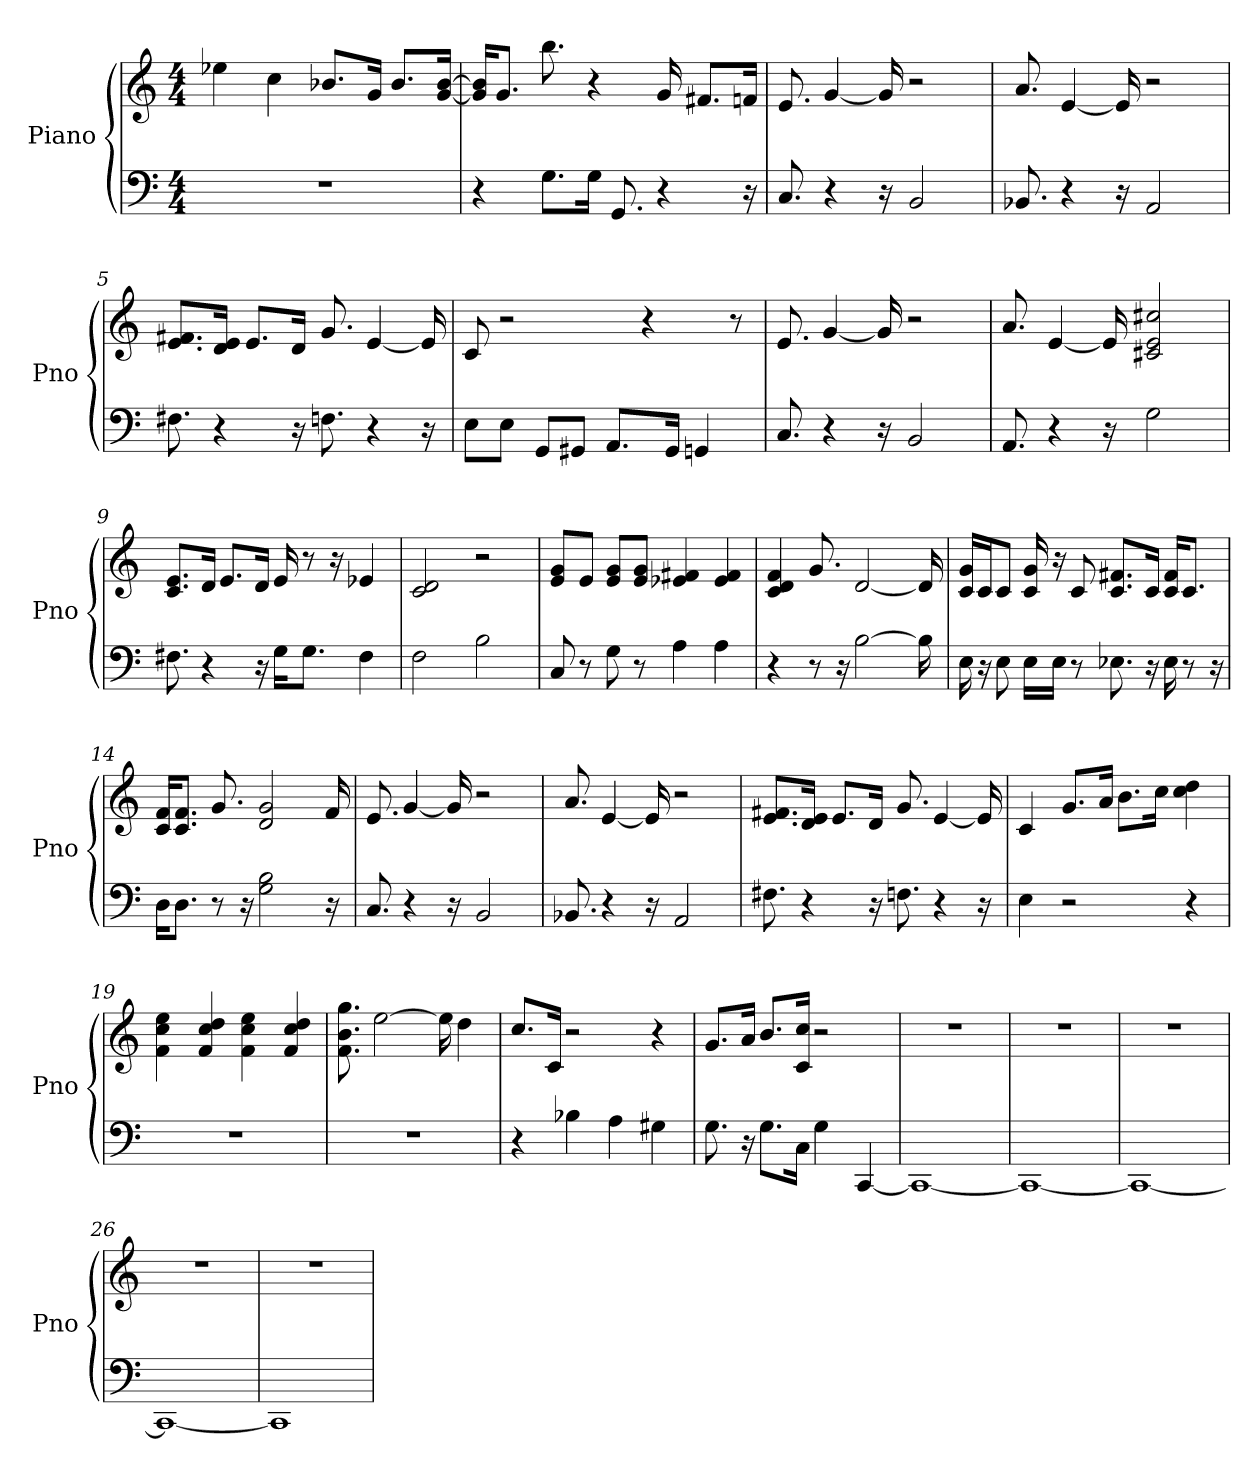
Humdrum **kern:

**kern	**kern
*part1	*part1
*staff2	*staff1
*I"Piano	*
*I'Pno	*
*clefF4	*clefG2
*k[]	*k[]
*C:	*C:
*M4/4	*M4/4
*MM111	*MM111
=1	=1
1r	4ee-
.	4cc
.	8.b-/L
.	16g/Jk
.	8.b-/L
.	[16b-/ [16g/Jk
=2	=2
4r	16b-]/ 16g]/KL
.	8.g/J
8.G\L	8.bb
16G\Jk	4r
8.GG	.
4r	16g
.	8.f#/L
16r	16f/Jk
=3	=3
8.C	8.e
4r	[4g
16r	16g]
2BB	2r
=4	=4
8.BB-	8.a
4r	[4e
16r	16e]
2AA	2r
=5	=5
8.F#	8.e/ 8.f#/L
4r	16e/ 16d/Jk
.	8.e/L
16r	16d/Jk
8.F	8.g
4r	[4e
16r	16e]
=6	=6
8E\L	8c
8E\J	2r
8GG/L	.
8GG#/J	.
8.AA/L	.
.	4r
16GG#/Jk	.
4GG	.
.	8r
=7	=7
8.C	8.e
4r	[4g
16r	16g]
2BB	2r
=8	=8
8.AA	8.a
4r	[4e
16r	16e]
2G	2c# 2cc# 2e
=9	=9
8.F#	8.e/ 8.c/L
4r	16d/Jk
.	8.e/L
16r	16d/Jk
16G\KL	16e
8.G\J	8r
.	16r
4F#	4e-
=10	=10
2F	2d 2c
2B	2r
=11	=11
8C	8e/ 8g/L
8r	8e/J
8G	8e/ 8g/L
8r	8e/ 8g/J
4A	4e- 4f#
4A	4e- 4f#
=12	=12
4r	4d 4c 4f
8r	8.g
16r	.
[2B	[2d
16B]	16d]
=13	=13
16E	16c/ 16g/LL
16r	16c/J
8E	8c/J
16E\LL	16c 16g
16E\JJ	16r
8r	8c
8.E-	8.c/ 8.f#/L
16r	16c/Jk
16E-	16f#/ 16c/KL
8r	8.c/J
16r	.
=14	=14
16D\KL	16f/ 16c/KL
8.D\J	8.f/ 8.c/J
8r	8.g
16r	.
2G 2B	2d 2g
16r	16f
=15	=15
8.C	8.e
4r	[4g
16r	16g]
2BB	2r
=16	=16
8.BB-	8.a
4r	[4e
16r	16e]
2AA	2r
=17	=17
8.F#	8.f#/ 8.e/L
4r	16e/ 16d/Jk
.	8.e/L
16r	16d/Jk
8.F	8.g
4r	[4e
16r	16e]
=18	=18
4E	4c
2r	8.g/L
.	16a/Jk
.	8.b\L
.	16cc\Jk
4r	4dd 4cc
=19	=19
1r	4f 4cc 4ee
.	4cc 4dd 4f
.	4cc 4ee 4f
.	4cc 4dd 4f
=20	=20
1r	8.b 8.f 8.gg
.	[2ee
.	16ee]
.	4dd
=21	=21
4r	8.cc/L
.	16c/Jk
4B-	2r
4A	.
4G#	4r
=22	=22
8.G	8.g/L
16r	16a/Jk
8.G\L	8.b/L
16C\Jk	16cc/ 16c/Jk
4G	2r
[4CC	.
=23	=23
1CC_	1r
=24	=24
1CC_	1r
=25	=25
1CC_	1r
=26	=26
1CC_	1r
=27	=27
1CC]	1r
=	=
*-	*-
